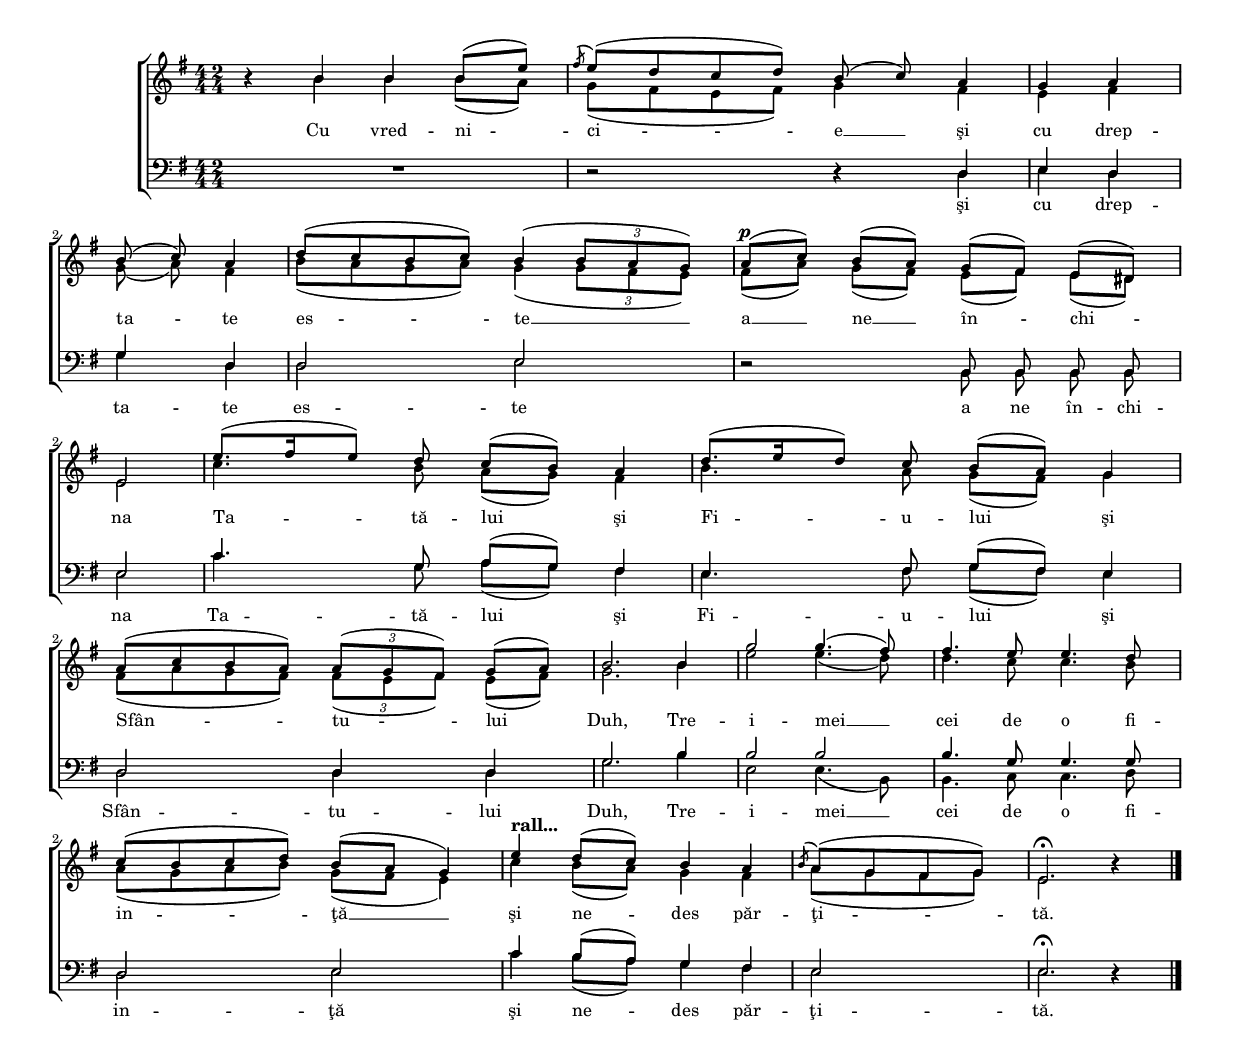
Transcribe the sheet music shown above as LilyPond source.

\version "2.10.10"
\include "defines.ly"
midiTempo = 
  \midi {
    \context {
      \Score
      tempoWholesPerMinute = #(ly:make-moment 90 4)
      }
    }


\include "preamble.ly"

global = {
  \globalPreamble
  \key e \minor
  \override Staff.TimeSignature #'stencil = #ly:text-interface::print
  \override Staff.TimeSignature #'text = \mixedTimeSigMarkup
  \time 4/4
}

womenWords = \lyricmode {
  Cu vred -- ni -- ci -- e __ şi cu drep -- ta -- te
  es -- te __ a __ ne __ în -- chi -- na
  Ta -- tă -- lui şi Fi -- u -- lui şi Sfân -- tu -- lui Duh,
  Tre -- i -- mei __ cei de o fi -- in -- ţă __
  şi ne -- des păr -- ţi -- tă.
}
menWords = \lyricmode {
  şi cu drep -- ta -- te
  es -- te a ne în -- chi -- na
  Ta -- tă -- lui şi Fi -- u -- lui şi Sfân -- tu -- lui Duh,
  Tre -- i -- mei __ cei de o fi -- in -- ţă
  şi ne -- des păr -- ţi -- tă.  
}

sopMusic = \relative {
  \cadenzaOn

  % Cu vrednicie şi cu dreptate
  b'4\rest b4 b4 b8([ e8)] \bar "|"
  \acciaccatura fis8 e8([ d8 c8 d8)] b8( c8) a4 \bar "|"
  g4 a4 \bar "|"
  b8( c8) a4 \bar "|"

  % este a ne închina
  d8([ c8 b8 c8)] b4( \times 2/3 { b8[ a8 g8)] } \bar "|"
  a8([^\p c8)] b8([ a8)] g8([ fis8)] e8([ dis8)] \bar "|"
  e2 \bar "|"

  % Tatălui şi Fiului şi Sfântului Duh,
  e'8.([ fis16 e8)] d8 c8([ b8)] a4 \bar "|"
  d8.([ e16 d8)] c8 b8([ a8)] g4 \bar "|"
  a8([ c8 b8 a8)] \times 2/3 { a8([ g8 fis8)] } g8([ a8)] \bar "|"
  b2.

  % Treimei cei de o fiinţă şi nedespărţită.
  b4 \bar "|"
  g'2 g4.( fis8) \bar "|"
  fis4. e8 e4. d8 \bar "|"
  c8([ b8 c8 d8)] b8([ a8] g4) \bar "|"
  e'4^\rallMarkup d8([ c8)] b4 a4 \bar "|"
  \acciaccatura b8 a8([ g8 fis8 g8)] \bar "|"
  e2.^\fermata b'4\rest \bar "|."
}

altoMusic = \relative {
  \cadenzaOn

  % Cu vrednicie şi cu dreptate
  b'4\rest b4 b4 b8([ a8)]
  g8([ fis8 e8 fis8)] g4 fis4
  e4 fis4
  g8( a8) fis4

  % este a ne închina
  b8([ a8 g8 a8)] g4( \times 2/3 { g8[ fis8 e8)] }
  fis8([ a8)] g8([ fis8)] e8([ fis8)] e8([ dis8)]
  e2

  % Tatălui şi Fiului şi Sfântului Duh,
  c'4. b8 a8([ g8)] fis4
  b4. a8 g8([ fis8)] g4
  fis8([ a8 g8 fis8)] \times 2/3 { fis8([ e8 fis8)] } e8([ fis8)]
  g2.

  % Treimei cei de o fiinţă şi nedespărţită.
  b4
  e2 e4.( d8)
  d4. c8 c4. b8
  a8([ g8 a8 b8)] g8([ fis8] e4)
  c'4 b8([ a8)] g4 fis4
  a8([ g8 fis8 g8)]
  e2. b'4\rest
}

tenorMusic = \relative {
  % Cu vrednicie şi cu dreptate
  \cadenzaOff
  \oneVoice R1 \voiceOne

  \cadenzaOn
  d,2\rest d4\rest d4
  e4 d4
  g4 d4
  
  % este a ne închina
  d2 e2
  d2\rest
  b8 b8 b8 b8
  e2

  % Tatălui şi Fiului şi Sfântului Duh,
  c'4. g8 a8([ g8)] fis4
  e4. fis8 g8([ fis8)] e4
  d2 d4 d4
  g2.

  % Treimei cei de o fiinţă şi nedespărţită.
  b4
  b2 b2
  b4. g8 g4. g8
  d2 e2
  c'4 b8([ a)] g4 fis4
  e2
  e2.^\fermata d4\rest
}

bassMusic = \relative {
  % Cu vrednicie şi cu dreptate
  \cadenzaOff
  \oneVoice R1 \voiceTwo

  \cadenzaOn
  d,2\rest d4\rest d4
  e4 d4
  g4 d4
  
  % este a ne închina
  d2 e2
  d2\rest
  b8 b8 b8 b8
  e2

  % Tatălui şi Fiului şi Sfântului Duh,
  c'4. g8 a8([ g8)] fis4
  e4. fis8 g8([ fis8)] e4
  d2 d4 d4
  g2.

  % Treimei cei de o fiinţă şi nedespărţită.
  b4
  e,2 e4.( b8)
  b4. c8 c4. d8
  d2 e2
  c'4 b8([ a)] g4 fis4
  e2
  e2. d4\rest
}

\include "two-staves.ly"
